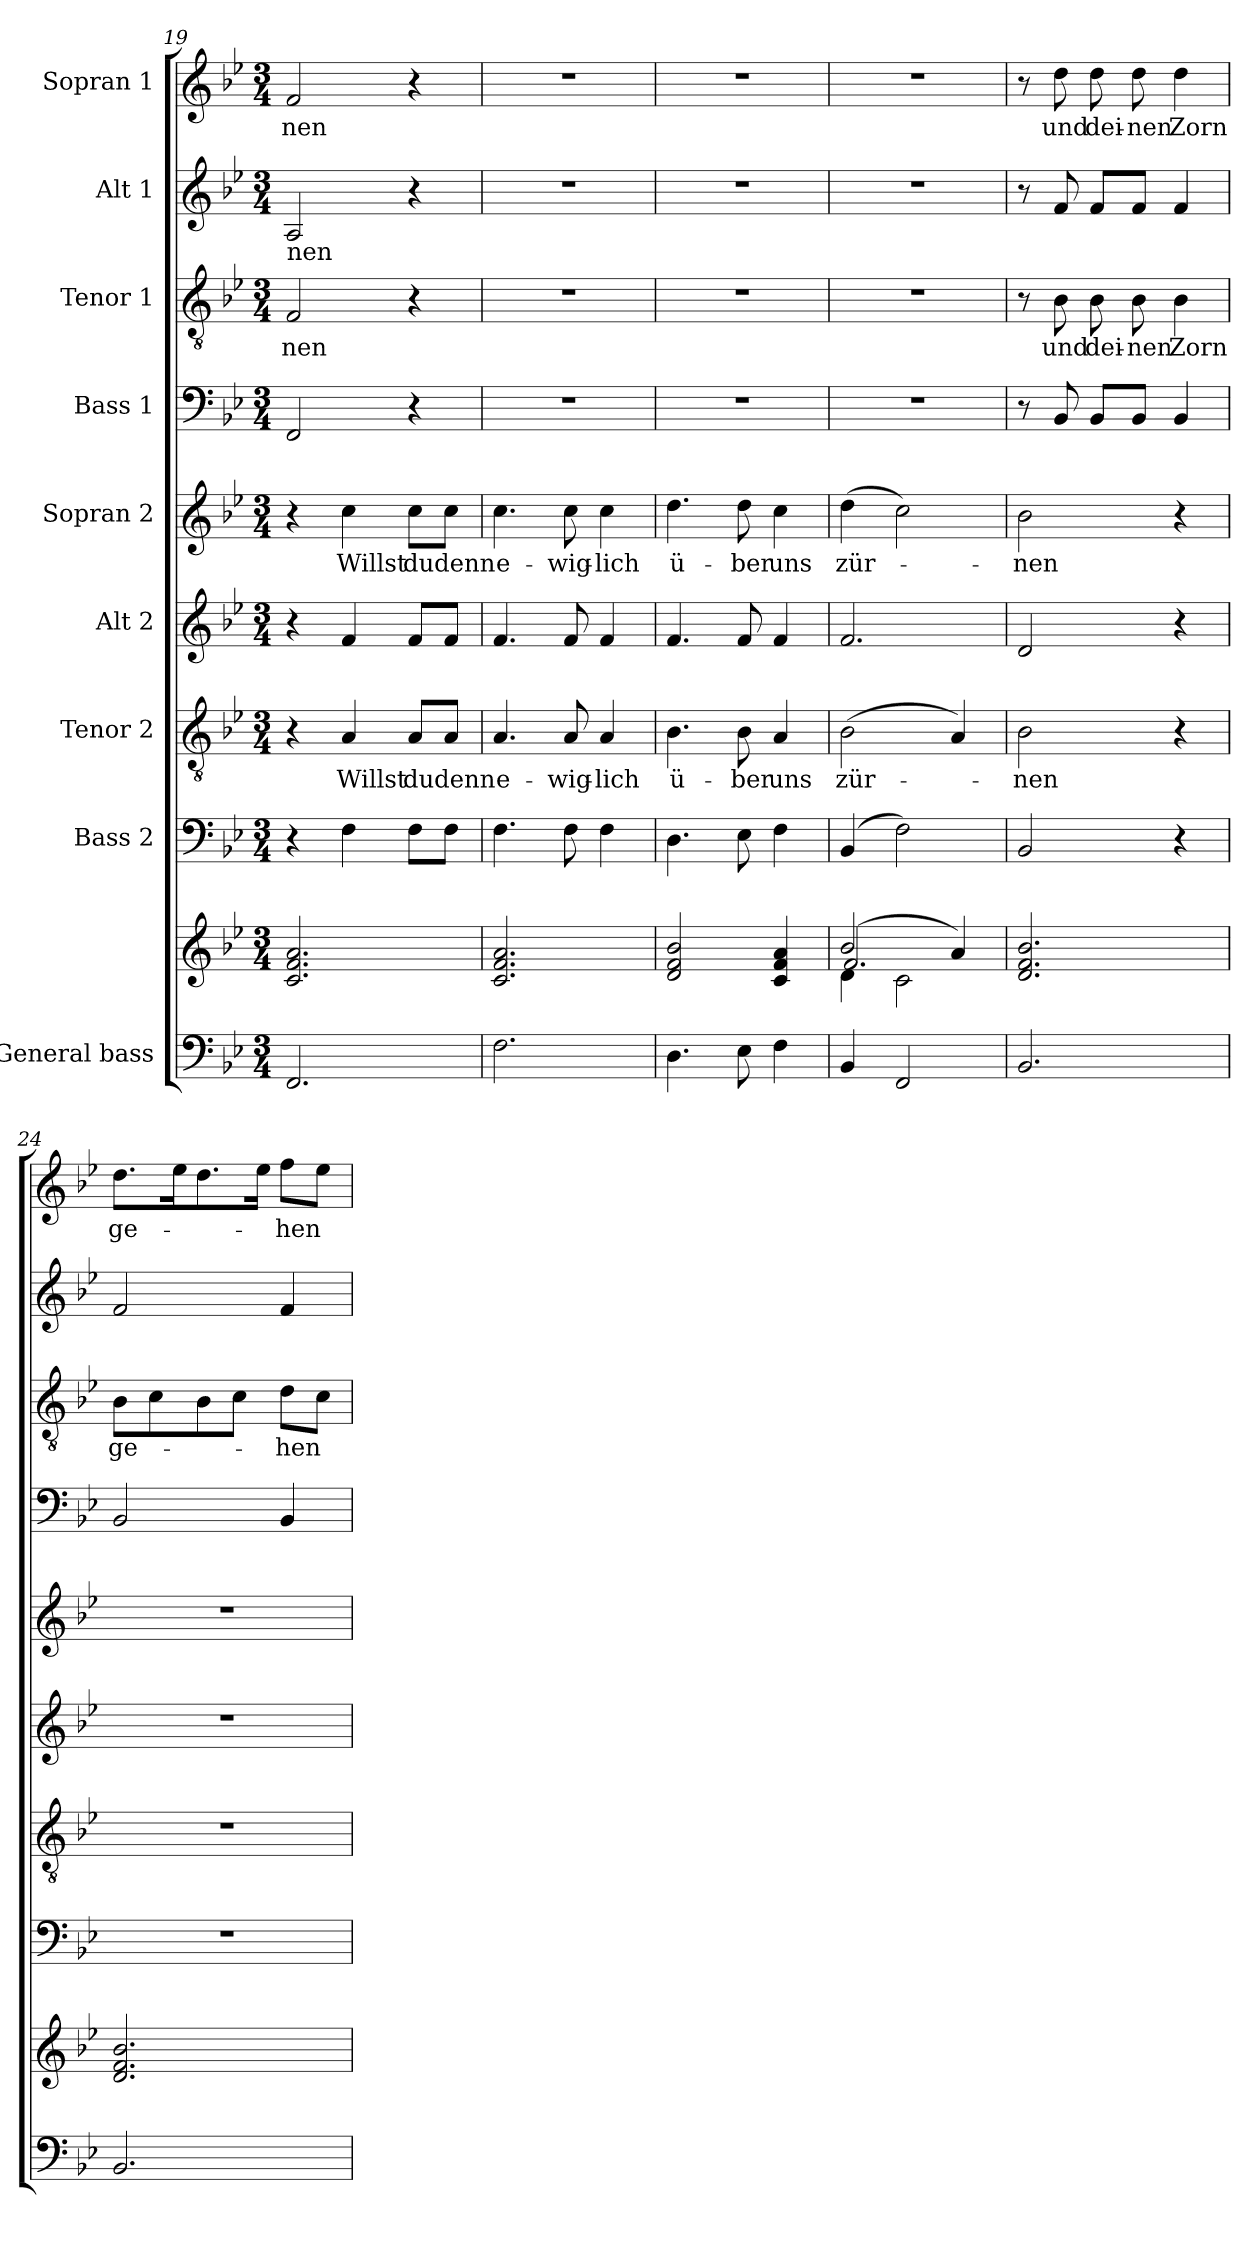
**kern	**kern	**kern	**kern	**text	**kern	**kern	**text	**kern	**kern	**text	**kern	**kern	**text
*part9	*part9	*part8	*part7	*part7	*part6	*part5	*part5	*part4	*part3	*part3	*part2	*part1	*part1
*staff10	*staff9	*staff8	*staff7	*staff7	*staff6	*staff5	*staff5	*staff4	*staff3	*staff3	*staff2	*staff1	*staff1
*I"General bass	*	*I"Bass 2	*I"Tenor 2	*	*I"Alt 2	*I"Sopran 2	*	*I"Bass 1	*I"Tenor 1	*	*I"Alt 1	*I"Sopran 1	*
*clefF4	*clefG2	*clefF4	*clefGv2	*	*clefG2	*clefG2	*	*clefF4	*clefGv2	*	*clefG2	*clefG2	*
*k[b-e-]	*k[b-e-]	*k[b-e-]	*k[b-e-]	*	*k[b-e-]	*k[b-e-]	*	*k[b-e-]	*k[b-e-]	*	*k[b-e-]	*k[b-e-]	*
*M3/4	*M3/4	*M3/4	*M3/4	*	*M3/4	*M3/4	*	*M3/4	*M3/4	*	*M3/4	*M3/4	*
=19	=19	=19	=19	=19	=19	=19	=19	=19	=19	=19	=19	=19	=19
!	!	!	!	!	!	!	!	!	!	!	!LO:TX:b:t=nen	!	!
2.FF/	2.c/ 2.f/ 2.a/	4r	4r	.	4r	4r	.	2FF/	2F/	-nen	2A/	2f/	-nen
.	.	4F\	4A/	Willst	4f/	4cc\	Willst	.	.	.	.	.	.
.	.	8F\L	8A/L	du	8f/L	8cc\L	du	4r	4r	.	4r	4r	.
.	.	8F\J	8A/J	denn	8f/J	8cc\J	denn	.	.	.	.	.	.
=20	=20	=20	=20	=20	=20	=20	=20	=20	=20	=20	=20	=20	=20
2.F\	2.c/ 2.f/ 2.a/	4.F\	4.A/	e-	4.f/	4.cc\	e-	2.r	2.r	.	2.r	2.r	.
.	.	8F\	8A/	-wig-	8f/	8cc\	-wig-	.	.	.	.	.	.
.	.	4F\	4A/	-lich	4f/	4cc\	-lich	.	.	.	.	.	.
=21	=21	=21	=21	=21	=21	=21	=21	=21	=21	=21	=21	=21	=21
4.D\	2d/ 2f/ 2b-/	4.D\	4.B-\	ü-	4.f/	4.dd\	ü-	2.r	2.r	.	2.r	2.r	.
8E-\	.	8E-\	8B-\	-ber	8f/	8dd\	-ber	.	.	.	.	.	.
4F\	4c/ 4f/ 4a/	4F\	4A/	uns	4f/	4cc\	uns	.	.	.	.	.	.
=22	=22	=22	=22	=22	=22	=22	=22	=22	=22	=22	=22	=22	=22
*	*^	*	*	*	*	*	*	*	*	*	*	*	*
*	*	*^	*	*	*	*	*	*	*	*	*	*	*	*
4BB-/	(2b-/	4d\	2.f/	(4BB-/	(2B-\	zür-	2.f/	(4dd\	zür-	2.r	2.r	.	2.r	2.r	.
2FF/	.	2c\	.	2F\)	.	.	.	2cc\)	.	.	.	.	.	.	.
.	4a/)	.	.	.	4A/)	.	.	.	.	.	.	.	.	.	.
*	*v	*v	*v	*	*	*	*	*	*	*	*	*	*	*	*
!!LO:PB:g=z
=23	=23	=23	=23	=23	=23	=23	=23	=23	=23	=23	=23	=23	=23
2.BB-/	2.d/ 2.f/ 2.b-/	2BB-/	2B-\	-nen	2d/	2b-\	-nen	8r	8r	.	8r	8r	.
.	.	.	.	.	.	.	.	8BB-/	8B-\	und	8f/	8dd\	und
.	.	.	.	.	.	.	.	8BB-/L	8B-\	dei-	8f/L	8dd\	dei-
.	.	.	.	.	.	.	.	8BB-/J	8B-\	-nen	8f/J	8dd\	-nen
.	.	4r	4r	.	4r	4r	.	4BB-/	4B-\	Zorn	4f/	4dd\	Zorn
=24	=24	=24	=24	=24	=24	=24	=24	=24	=24	=24	=24	=24	=24
2.BB-/	2.d/ 2.f/ 2.b-/	2.r	2.r	.	2.r	2.r	.	2BB-/	8B-\L	ge-	2f/	8.dd\L	ge-
.	.	.	.	.	.	.	.	.	8c\	.	.	.	.
.	.	.	.	.	.	.	.	.	.	.	.	16ee-\K	.
.	.	.	.	.	.	.	.	.	8B-\	.	.	8.dd\	.
.	.	.	.	.	.	.	.	.	8c\J	.	.	.	.
.	.	.	.	.	.	.	.	.	.	.	.	16ee-\Jk	.
.	.	.	.	.	.	.	.	4BB-/	8d\L	-hen	4f/	8ff\L	-hen
.	.	.	.	.	.	.	.	.	8c\J	.	.	8ee-\J	.
=	=	=	=	=	=	=	=	=	=	=	=	=	=
*-	*-	*-	*-	*-	*-	*-	*-	*-	*-	*-	*-	*-	*-
